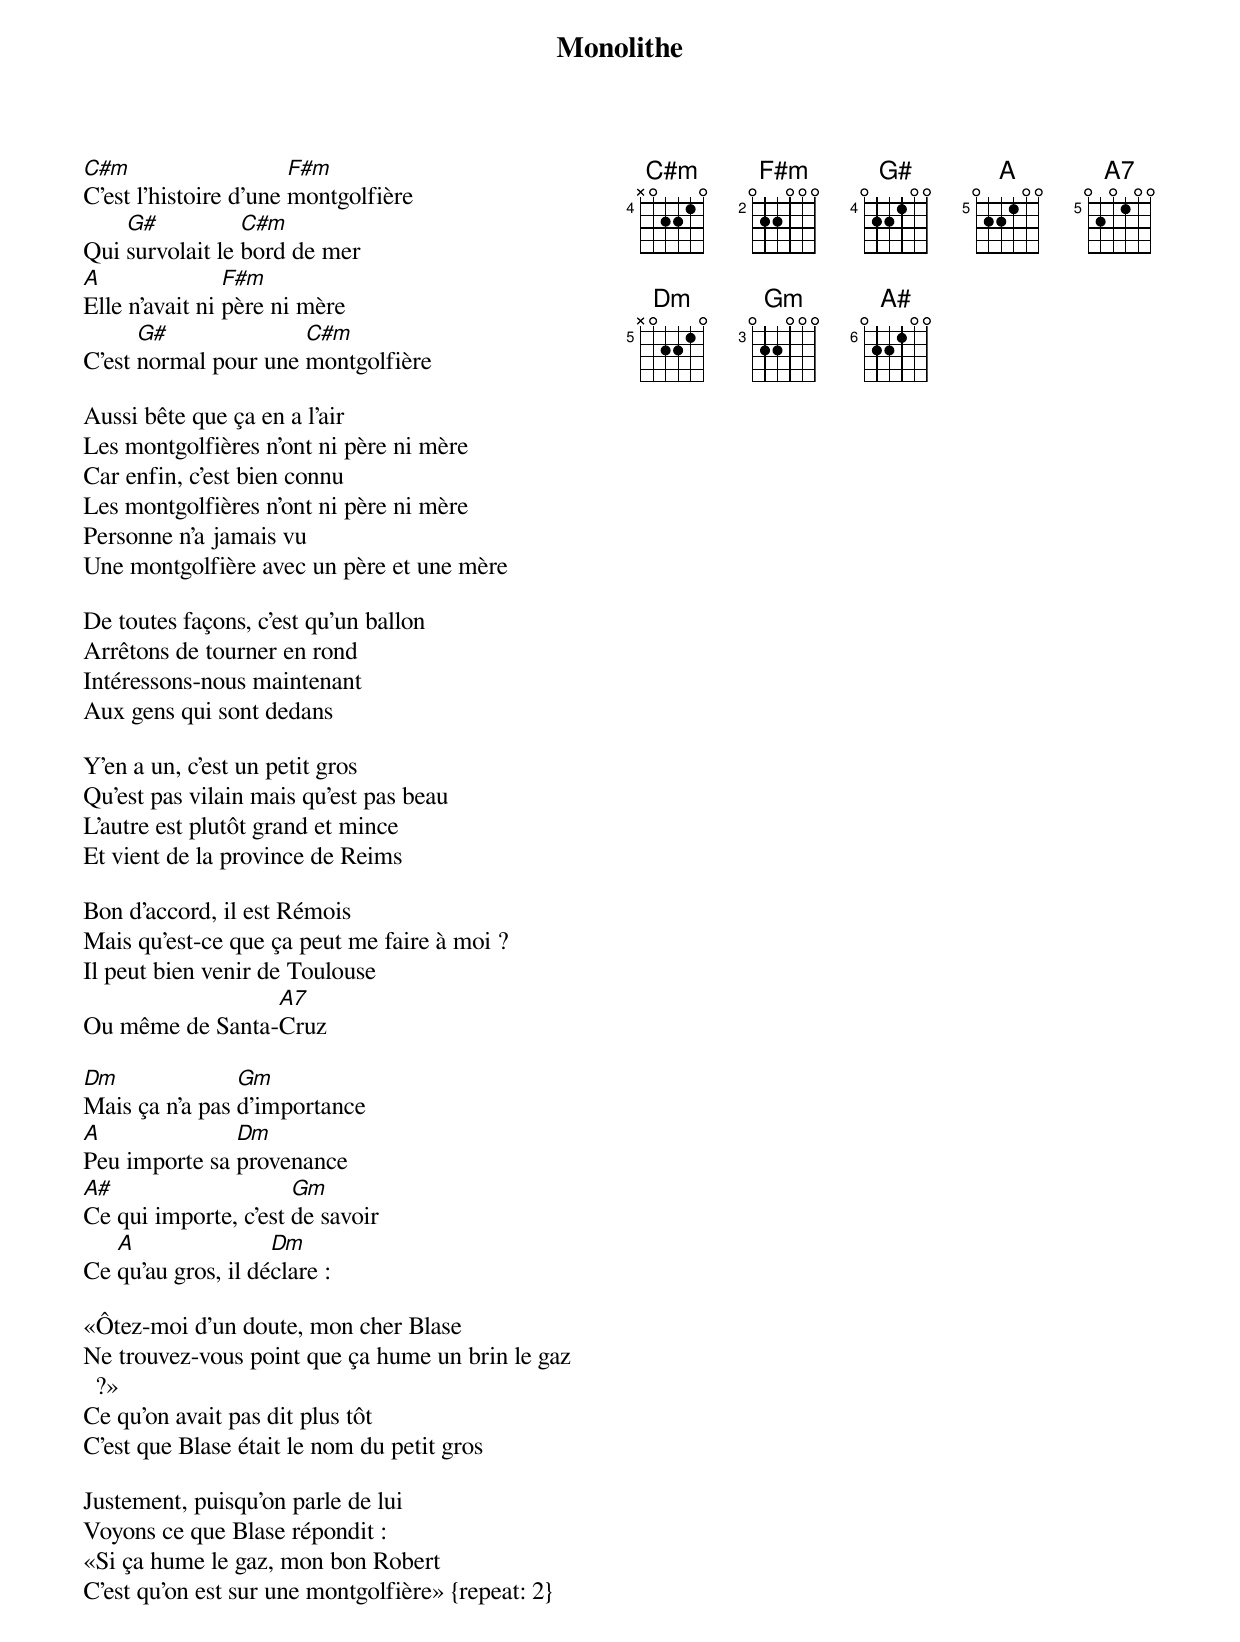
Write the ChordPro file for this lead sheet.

{title: Monolithe}
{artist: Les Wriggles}
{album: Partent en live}
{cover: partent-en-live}
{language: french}
{columns: 2}
{define: C#m base-fret 4 frets X 0 2 2 1 0}
{define: F#m base-fret 2 frets 0 2 2 0 0 0}
{define: G# base-fret 4 frets 0 2 2 1 0 0}
{define: A frets X 0 2 2 2 0}
{define: A7 base-fret 5 frets 0 2 0 1 0 0}
{define: A base-fret 5 frets 0 2 2 1 0 0}
{define: Dm base-fret 5 frets X 0 2 2 1 0}
{define: Gm base-fret 3 frets 0 2 2 0 0 0}
{define: A# base-fret 6 frets 0 2 2 1 0 0}

[C#m]C'est l'histoire d'une [F#m]montgolfière
Qui [G#]survolait le [C#m]bord de mer
[A]Elle n'avait ni [F#m]père ni mère
C'est [G#]normal pour une [C#m]montgolfière

Aussi bête que ça en a l'air
Les montgolfières n'ont ni père ni mère
Car enfin, c'est bien connu
Les montgolfières n'ont ni père ni mère
Personne n'a jamais vu
Une montgolfière avec un père et une mère

De toutes façons, c'est qu'un ballon
Arrêtons de tourner en rond
Intéressons-nous maintenant
Aux gens qui sont dedans

Y'en a un, c'est un petit gros
Qu'est pas vilain mais qu'est pas beau
L'autre est plutôt grand et mince
Et vient de la province de Reims

Bon d'accord, il est Rémois
Mais qu'est-ce que ça peut me faire à moi ?
Il peut bien venir de Toulouse
Ou même de Santa-[A7]Cruz

[Dm]Mais ça n'a pas [Gm]d'importance
[A]Peu importe sa [Dm]provenance
[A#]Ce qui importe, c'est [Gm]de savoir
Ce [A]qu'au gros, il dé[Dm]clare :

«Ôtez-moi d'un doute, mon cher Blase
Ne trouvez-vous point que ça hume un brin le gaz ?»
Ce qu'on avait pas dit plus tôt
C'est que Blase était le nom du petit gros

Justement, puisqu'on parle de lui
Voyons ce que Blase répondit :
«Si ça hume le gaz, mon bon Robert
C'est qu'on est sur une montgolfière» {repeat: 2}
